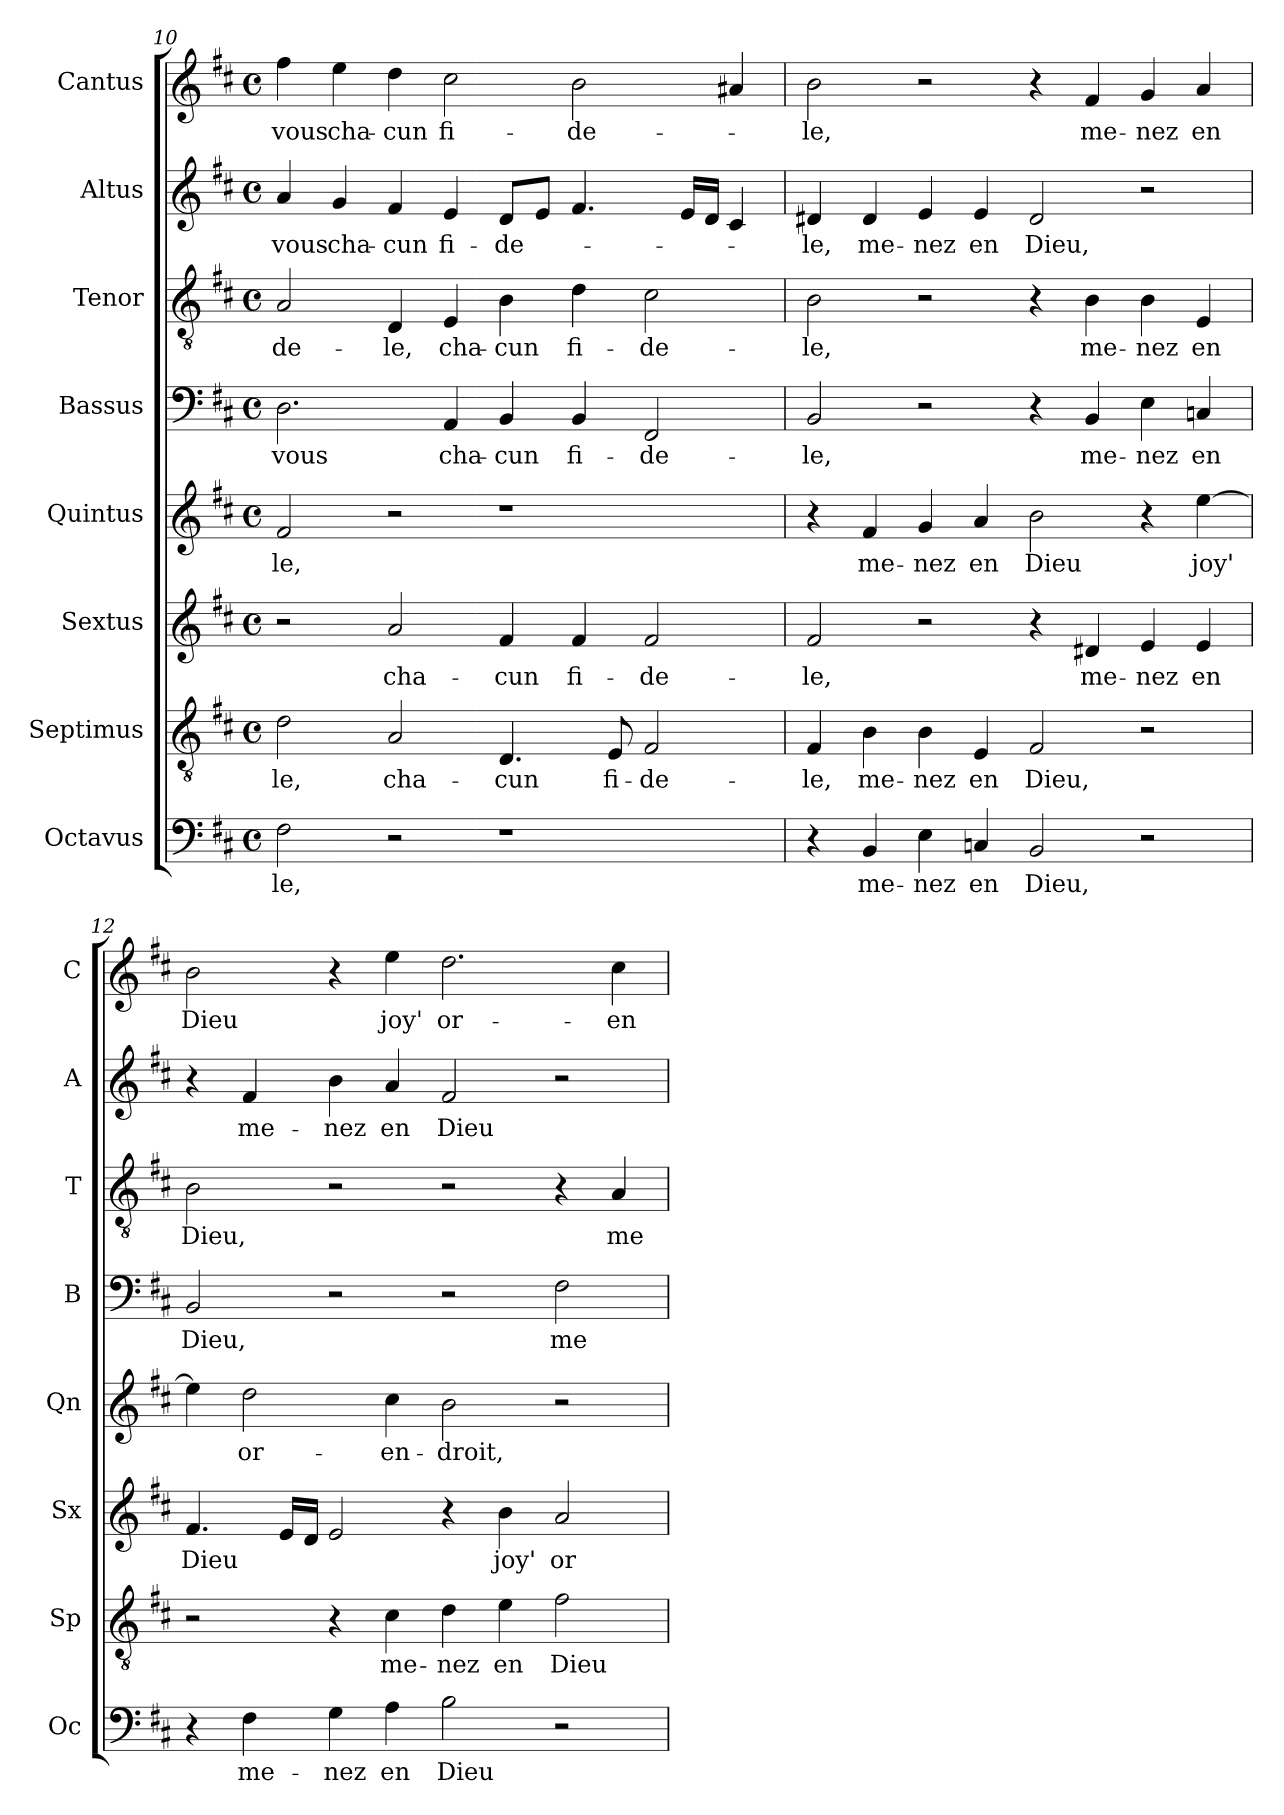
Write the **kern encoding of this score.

**kern	**text	**kern	**text	**kern	**text	**kern	**text	**kern	**text	**kern	**text	**kern	**text	**kern	**text
*part8	*part8	*part7	*part7	*part6	*part6	*part5	*part5	*part4	*part4	*part3	*part3	*part2	*part2	*part1	*part1
*staff8	*staff8	*staff7	*staff7	*staff6	*staff6	*staff5	*staff5	*staff4	*staff4	*staff3	*staff3	*staff2	*staff2	*staff1	*staff1
*I"Octavus	*	*I"Septimus	*	*I"Sextus	*	*I"Quintus	*	*I"Bassus	*	*I"Tenor	*	*I"Altus	*	*I"Cantus	*
*I'Oc	*	*I'Sp	*	*I'Sx	*	*I'Qn	*	*I'B	*	*I'T	*	*I'A	*	*I'C	*
!!LO:PB:g=z
*clefF4	*	*clefGv2	*	*clefG2	*	*clefG2	*	*clefF4	*	*clefGv2	*	*clefG2	*	*clefG2	*
*k[f#c#]	*	*k[f#c#]	*	*k[f#c#]	*	*k[f#c#]	*	*k[f#c#]	*	*k[f#c#]	*	*k[f#c#]	*	*k[f#c#]	*
*D:	*	*D:	*	*D:	*	*D:	*	*D:	*	*D:	*	*D:	*	*D:	*
*M4/4	*	*M4/4	*	*M4/4	*	*M4/4	*	*M4/4	*	*M4/4	*	*M4/4	*	*M4/4	*
*met(c)	*	*met(c)	*	*met(c)	*	*met(c)	*	*met(c)	*	*met(c)	*	*met(c)	*	*met(c)	*
=10	=10	=10	=10	=10	=10	=10	=10	=10	=10	=10	=10	=10	=10	=10	=10
!	!LO:LY:b	!	!LO:LY:b	!	!	!	!LO:LY:b	!	!LO:LY:b	!	!LO:LY:b	!	!LO:LY:b	!	!LO:LY:b
2F#\	-le,	2d\	-le,	2r	.	2f#/	-le,	2.D\	vous	2A/	-de-	4a/	vous	4ff#\	vous
!	!	!	!	!	!	!	!	!	!	!	!	!	!LO:LY:b	!	!LO:LY:b
.	.	.	.	.	.	.	.	.	.	.	.	4g/	cha-	4ee\	cha-
!	!	!	!LO:LY:b	!	!LO:LY:b	!	!	!	!	!	!LO:LY:b	!	!LO:LY:b	!	!LO:LY:b
2r	.	2A/	cha-	2a/	cha-	2r	.	.	.	4D/	-le,	4f#/	-cun	4dd\	-cun
!	!	!	!	!	!	!	!	!	!LO:LY:b	!	!LO:LY:b	!	!LO:LY:b	!	!LO:LY:b
.	.	.	.	.	.	.	.	4AA/	cha-	4E/	cha-	4e/	fi-	2cc#\	fi-
!	!	!	!LO:LY:b	!	!LO:LY:b	!	!	!	!LO:LY:b	!	!LO:LY:b	!	!LO:LY:b	!	!
1r	.	4.D/	-cun	4f#/	-cun	1r	.	4BB/	-cun	4B\	-cun	8d/L	-de-	.	.
.	.	.	.	.	.	.	.	.	.	.	.	8e/J	.	.	.
!	!	!	!	!	!LO:LY:b	!	!	!	!LO:LY:b	!	!LO:LY:b	!	!	!	!LO:LY:b
.	.	.	.	4f#/	fi-	.	.	4BB/	fi-	4d\	fi-	4.f#/	.	2b\	-de-
!	!	!	!LO:LY:b	!	!	!	!	!	!	!	!	!	!	!	!
.	.	8E/	fi-	.	.	.	.	.	.	.	.	.	.	.	.
!	!	!	!LO:LY:b	!	!LO:LY:b	!	!	!	!LO:LY:b	!	!LO:LY:b	!	!	!	!
.	.	2F#/	-de-	2f#/	-de-	.	.	2FF#/	-de-	2c#\	-de-	.	.	.	.
.	.	.	.	.	.	.	.	.	.	.	.	16e/LL	.	.	.
.	.	.	.	.	.	.	.	.	.	.	.	16d/JJ	.	.	.
.	.	.	.	.	.	.	.	.	.	.	.	4c#/	.	4a#X/	.
=11	=11	=11	=11	=11	=11	=11	=11	=11	=11	=11	=11	=11	=11	=11	=11
!	!	!	!LO:LY:b	!	!LO:LY:b	!	!	!	!LO:LY:b	!	!LO:LY:b	!	!LO:LY:b	!	!LO:LY:b
4r	.	4F#/	-le,	2f#/	-le,	4r	.	2BB/	-le,	2B\	-le,	4d#X/	-le,	2b\	-le,
!	!LO:LY:b	!	!LO:LY:b	!	!	!	!LO:LY:b	!	!	!	!	!	!LO:LY:b	!	!
4BB/	me-	4B\	me-	.	.	4f#/	me-	.	.	.	.	4d#/	me-	.	.
!	!LO:LY:b	!	!LO:LY:b	!	!	!	!LO:LY:b	!	!	!	!	!	!LO:LY:b	!	!
4E\	-nez	4B\	-nez	2r	.	4g/	-nez	2r	.	2r	.	4e/	-nez	2r	.
!	!LO:LY:b	!	!LO:LY:b	!	!	!	!LO:LY:b	!	!	!	!	!	!LO:LY:b	!	!
4Cn/	en	4E/	en	.	.	4a/	en	.	.	.	.	4e/	en	.	.
!	!LO:LY:b	!	!LO:LY:b	!	!	!	!LO:LY:b	!	!	!	!	!	!LO:LY:b	!	!
2BB/	Dieu,	2F#/	Dieu,	4r	.	2b\	Dieu	4r	.	4r	.	2d#/	Dieu,	4r	.
!	!	!	!	!	!LO:LY:b	!	!	!	!LO:LY:b	!	!LO:LY:b	!	!	!	!LO:LY:b
.	.	.	.	4d#X/	me-	.	.	4BB/	me-	4B\	me-	.	.	4f#/	me-
!	!	!	!	!	!LO:LY:b	!	!	!	!LO:LY:b	!	!LO:LY:b	!	!	!	!LO:LY:b
2r	.	2r	.	4e/	-nez	4r	.	4E\	-nez	4B\	-nez	2r	.	4g/	-nez
!	!	!	!	!	!LO:LY:b	!	!LO:LY:b	!	!LO:LY:b	!	!LO:LY:b	!	!	!	!LO:LY:b
.	.	.	.	4e/	en	[4ee\	joy'	4Cn/	en	4E/	en	.	.	4a/	en
=12	=12	=12	=12	=12	=12	=12	=12	=12	=12	=12	=12	=12	=12	=12	=12
!	!	!	!	!	!LO:LY:b	!	!	!	!LO:LY:b	!	!LO:LY:b	!	!	!	!LO:LY:b
4r	.	2r	.	4.f#/	Dieu	4ee\]	.	2BB/	Dieu,	2B\	Dieu,	4r	.	2b\	Dieu
!	!LO:LY:b	!	!	!	!	!	!LO:LY:b	!	!	!	!	!	!LO:LY:b	!	!
4F#\	me-	.	.	.	.	2dd\	or-	.	.	.	.	4f#/	me-	.	.
.	.	.	.	16e/LL	.	.	.	.	.	.	.	.	.	.	.
.	.	.	.	16d/JJ	.	.	.	.	.	.	.	.	.	.	.
!	!LO:LY:b	!	!	!	!	!	!	!	!	!	!	!	!LO:LY:b	!	!
4G\	-nez	4r	.	2e/	.	.	.	2r	.	2r	.	4b\	-nez	4r	.
!	!LO:LY:b	!	!LO:LY:b	!	!	!	!LO:LY:b	!	!	!	!	!	!LO:LY:b	!	!LO:LY:b
4A\	en	4c#\	me-	.	.	4cc#\	-en-	.	.	.	.	4a/	en	4ee\	joy'
!	!LO:LY:b	!	!LO:LY:b	!	!	!	!LO:LY:b	!	!	!	!	!	!LO:LY:b	!	!LO:LY:b
2B\	Dieu	4d\	-nez	4r	.	2b\	-droit,	2r	.	2r	.	2f#/	Dieu	2.dd\	or-
!	!	!	!LO:LY:b	!	!LO:LY:b	!	!	!	!	!	!	!	!	!	!
.	.	4e\	en	4b\	joy'	.	.	.	.	.	.	.	.	.	.
!	!	!	!LO:LY:b	!	!LO:LY:b	!	!	!	!LO:LY:b	!	!	!	!	!	!
2r	.	2f#\	Dieu	2a/	or-	2r	.	2F#\	me-	4r	.	2r	.	.	.
!	!	!	!	!	!	!	!	!	!	!	!LO:LY:b	!	!	!	!LO:LY:b
.	.	.	.	.	.	.	.	.	.	4A/	me-	.	.	4cc#\	-en-
=	=	=	=	=	=	=	=	=	=	=	=	=	=	=	=
*-	*-	*-	*-	*-	*-	*-	*-	*-	*-	*-	*-	*-	*-	*-	*-
